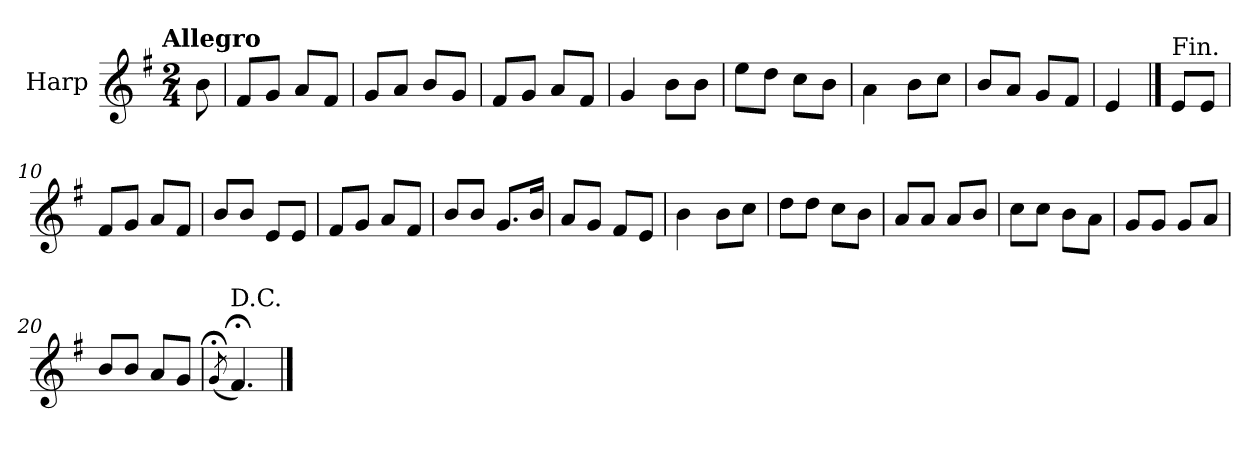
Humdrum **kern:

**kern
*part1
*staff1
*I"Harp
*I'Hrp.
*clefG2
*k[f#]
!!LO:TX:omd:t=Allegro
*M2/4
*MM144
=
8b\
=1
8f#/L
8g/J
8a/L
8f#/J
=2
8g/L
8a/J
8b/L
8g/J
=3
8f#/L
8g/J
8a/L
8f#/J
=4
4g/
8b\L
8b\J
!!LO:LB:g=z
=5
8ee\L
8dd\J
8cc\L
8b\J
=6
4a\
8b\L
8cc\J
=7
8b/L
8a/J
8g/L
8f#/J
=8
4e/
==9
!LO:TX:a:t=Fin.
8e/L
8e/J
=10
8f#/L
8g/J
8a/L
8f#/J
=11
8b/L
8b/J
8e/L
8e/J
!!LO:LB:g=z
=12
8f#/L
8g/J
8a/L
8f#/J
=13
8b/L
8b/J
8.g/L
16b/Jk
=14
8a/L
8g/J
8f#/L
8e/J
=15
4b\
8b\L
8cc\J
=16
8dd\L
8dd\J
8cc\L
8b\J
!!LO:LB:g=z
=17
8a/L
8a/J
8a/L
8b/J
=18
8cc\L
8cc\J
8b\L
8a\J
=19
8g/L
8g/J
8g/L
8a/J
=20
8b/L
8b/J
8a/L
8g/J
=21
(<8qg;</
4.f#;</)
!LO:TX:a:rj:t=D.C.
==
*-
